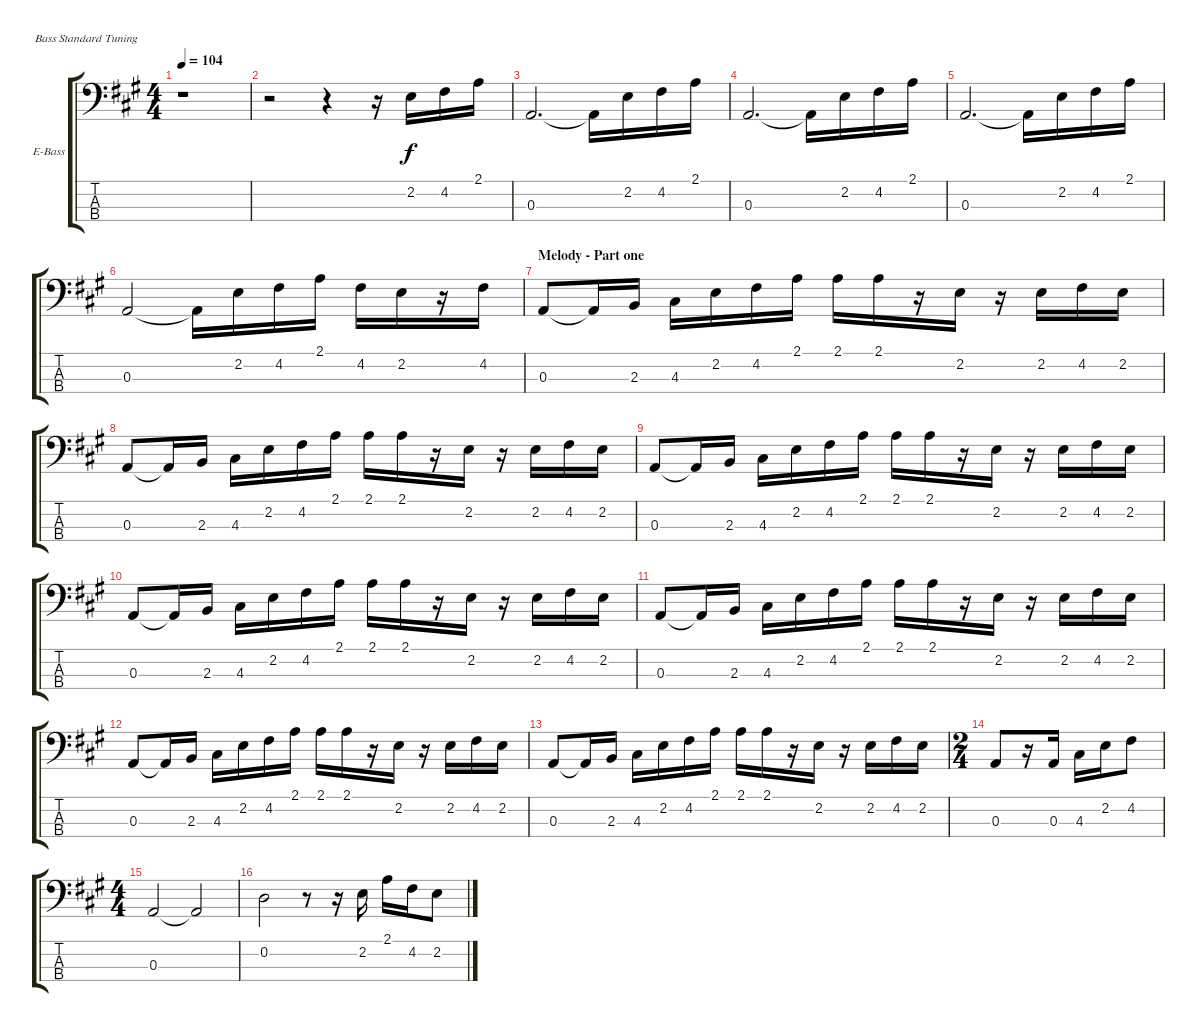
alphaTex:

\bracketExtendMode groupsimilarinstruments
\firstSystemTrackNameOrientation horizontal
\otherSystemsTrackNameOrientation horizontal
\track ("Bass" "E-Bass") {instrument electricbassfinger}
\staff {score tabs}
\tuning (G2 D2 A1 E1)
\ts (4 4)
\beaming (8 2 2 2 2)
\tempo 104
\clef f4
\ks a
r.1{dy f instrument electricbassfinger} |
r.2 r.4 r.16 2.2.16 4.2.16 2.1.16 |
0.3.2{d} 0.3{t}.16 2.2.16 4.2.16 2.1.16 |
0.3.2{d} 0.3{t}.16 2.2.16 4.2.16 2.1.16 |
0.3.2{d} 0.3{t}.16 2.2.16 4.2.16 2.1.16 |
0.3.2 0.3{t}.16 2.2.16 4.2.16 2.1.16 4.2.16 2.2.16 r.16 4.2.16 |
\section ("" "Melody - Part one")
0.3.8 0.3{t}.16 2.3.16 4.3.16 2.2.16 4.2.16 2.1.16 2.1.16 2.1.16 r.16 2.2.16 r.16 2.2.16 4.2.16 2.2.16 |
0.3.8 0.3{t}.16 2.3.16 4.3.16 2.2.16 4.2.16 2.1.16 2.1.16 2.1.16 r.16 2.2.16 r.16 2.2.16 4.2.16 2.2.16 |
0.3.8 0.3{t}.16 2.3.16 4.3.16 2.2.16 4.2.16 2.1.16 2.1.16 2.1.16 r.16 2.2.16 r.16 2.2.16 4.2.16 2.2.16 |
0.3.8 0.3{t}.16 2.3.16 4.3.16 2.2.16 4.2.16 2.1.16 2.1.16 2.1.16 r.16 2.2.16 r.16 2.2.16 4.2.16 2.2.16 |
0.3.8 0.3{t}.16 2.3.16 4.3.16 2.2.16 4.2.16 2.1.16 2.1.16 2.1.16 r.16 2.2.16 r.16 2.2.16 4.2.16 2.2.16 |
0.3.8 0.3{t}.16 2.3.16 4.3.16 2.2.16 4.2.16 2.1.16 2.1.16 2.1.16 r.16 2.2.16 r.16 2.2.16 4.2.16 2.2.16 |
0.3.8 0.3{t}.16 2.3.16 4.3.16 2.2.16 4.2.16 2.1.16 2.1.16 2.1.16 r.16 2.2.16 r.16 2.2.16 4.2.16 2.2.16 |
\ts (2 4)
0.3.8 r.16 0.3.16 4.3.16 2.2.16 4.2.8 |
\ts (4 4)
0.3.2 0.3{t}.2 |
0.2.2 r.8 r.16 2.2.16 2.1.16 4.2.16 2.2.8
